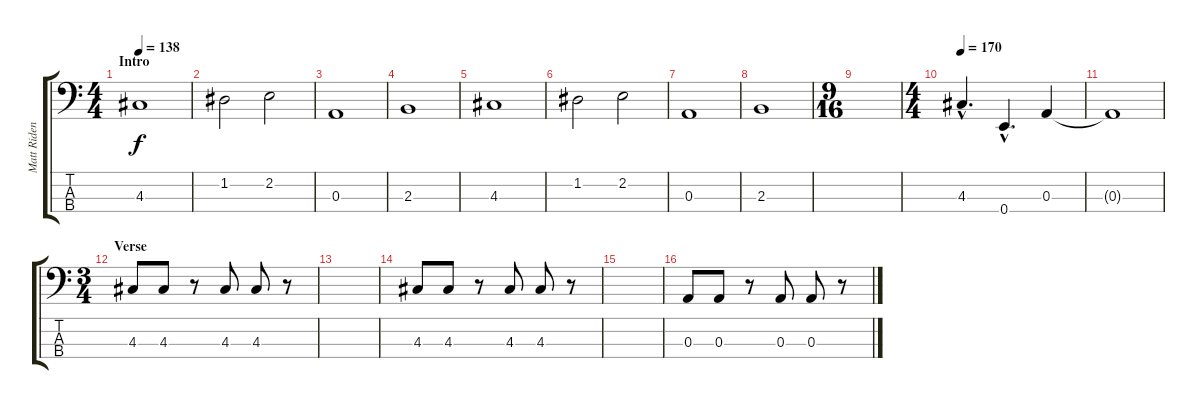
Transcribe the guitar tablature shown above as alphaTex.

\track ("Matt Ridenour (Bass)" "Matt Riden") {instrument electricbassfinger}
\staff {score tabs}
\tuning (G2 D2 A1 E1) {hide}
\ts (4 4)
\section ("" "Intro")
\tempo 138
\clef f4
\ks c
4.3.1{dy f instrument electricbassfinger} |
1.2.2 2.2.2 |
0.3.1 |
2.3.1 |
4.3.1 |
1.2.2 2.2.2 |
0.3.1 |
2.3.1 |
\ts (9 16)
|
\ts (4 4)
\tempo 170
4.3{hac}.4{d} 0.4{hac}.4{d} 0.3.4 |
0.3{t}.1 |
\ts (3 4)
\section ("" "Verse")
4.3.8 4.3.8 r.8 4.3.8 4.3.8 r.8 |
|
4.3.8 4.3.8 r.8 4.3.8 4.3.8 r.8 |
|
0.3.8 0.3.8 r.8 0.3.8 0.3.8 r.8
